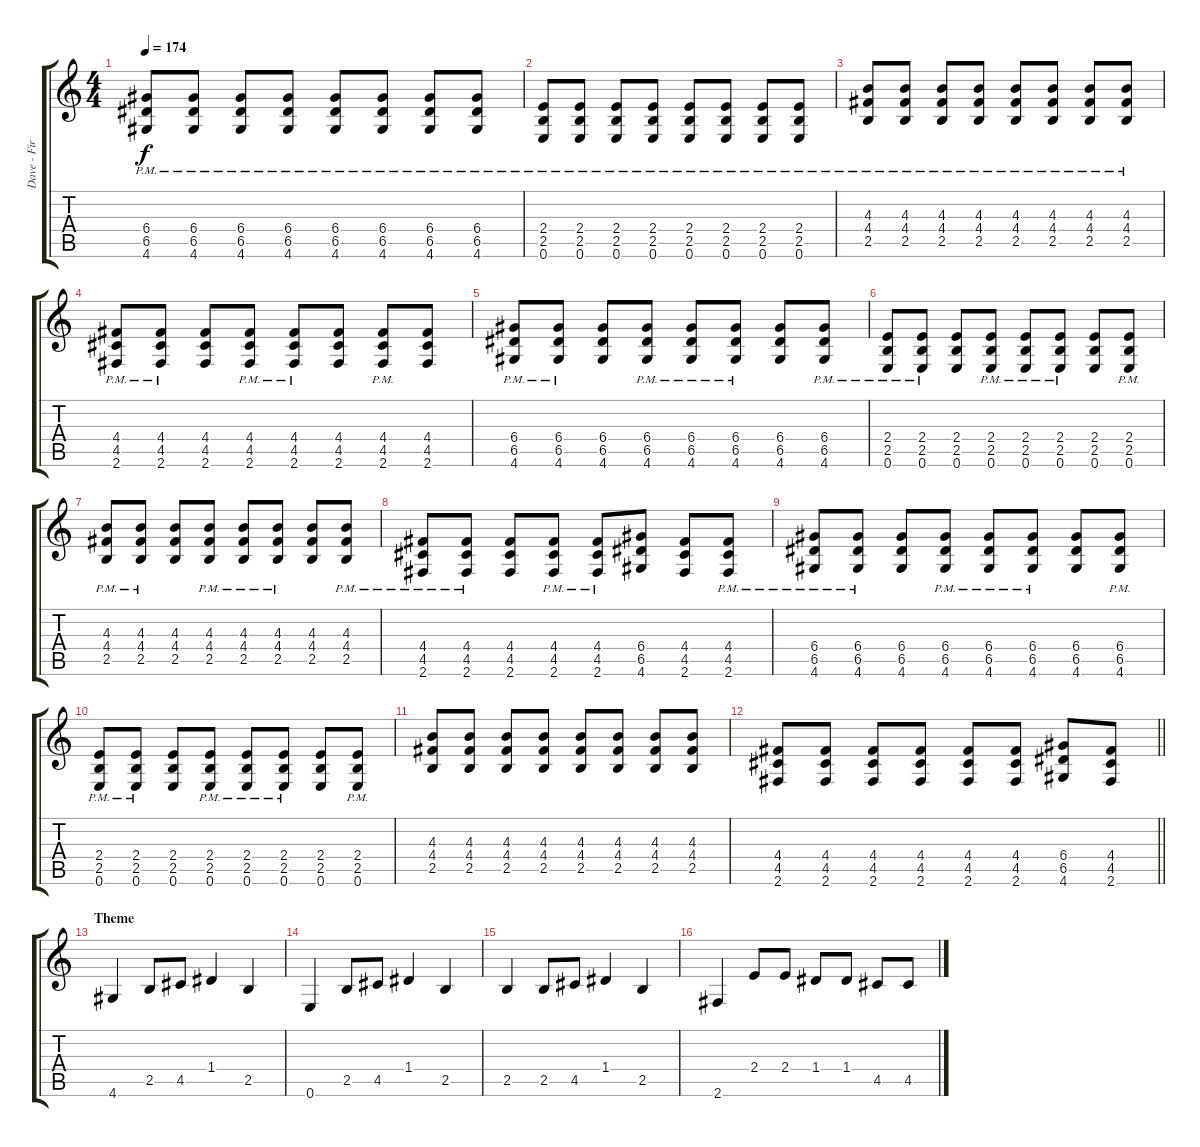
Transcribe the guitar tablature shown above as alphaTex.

\track ("Dave - First" "Dave - Fir") {instrument distortionguitar}
\staff {score tabs}
\tuning (E4 B3 G3 D3 A2 E2) {hide}
\ts (4 4)
\tempo 174
\clef g2
\ks c
(6.4{pm} 6.5{pm} 4.6{pm}).8{dy f} (6.4{pm} 6.5{pm} 4.6{pm}).8 (6.4{pm} 6.5{pm} 4.6{pm}).8 (6.4{pm} 6.5{pm} 4.6{pm}).8 (6.4{pm} 6.5{pm} 4.6{pm}).8 (6.4{pm} 6.5{pm} 4.6{pm}).8 (6.4{pm} 6.5{pm} 4.6{pm}).8 (6.4{pm} 6.5{pm} 4.6{pm}).8 |
(2.4{pm} 2.5{pm} 0.6{pm}).8 (2.4{pm} 2.5{pm} 0.6{pm}).8 (2.4{pm} 2.5{pm} 0.6{pm}).8 (2.4{pm} 2.5{pm} 0.6{pm}).8 (2.4{pm} 2.5{pm} 0.6{pm}).8 (2.4{pm} 2.5{pm} 0.6{pm}).8 (2.4{pm} 2.5{pm} 0.6{pm}).8 (2.4{pm} 2.5{pm} 0.6{pm}).8 |
(4.3{pm} 4.4{pm} 2.5{pm}).8 (4.3{pm} 4.4{pm} 2.5{pm}).8 (4.3{pm} 4.4{pm} 2.5{pm}).8 (4.3{pm} 4.4{pm} 2.5{pm}).8 (4.3{pm} 4.4{pm} 2.5{pm}).8 (4.3{pm} 4.4{pm} 2.5{pm}).8 (4.3{pm} 4.4{pm} 2.5{pm}).8 (4.3{pm} 4.4{pm} 2.5{pm}).8 |
(4.4{pm} 4.5{pm} 2.6{pm}).8 (4.4{pm} 4.5{pm} 2.6{pm}).8 (4.4 4.5 2.6).8 (4.4{pm} 4.5{pm} 2.6{pm}).8 (4.4{pm} 4.5{pm} 2.6{pm}).8 (4.4 4.5 2.6).8 (4.4{pm} 4.5{pm} 2.6{pm}).8 (4.4 4.5 2.6).8 |
(6.4{pm} 6.5{pm} 4.6{pm}).8 (6.4{pm} 6.5{pm} 4.6{pm}).8 (6.4 6.5 4.6).8 (6.4{pm} 6.5{pm} 4.6{pm}).8 (6.4{pm} 6.5{pm} 4.6{pm}).8 (6.4{pm} 6.5{pm} 4.6{pm}).8 (6.4 6.5 4.6).8 (6.4{pm} 6.5{pm} 4.6{pm}).8 |
(2.4{pm} 2.5{pm} 0.6{pm}).8 (2.4{pm} 2.5{pm} 0.6{pm}).8 (2.4 2.5 0.6).8 (2.4{pm} 2.5{pm} 0.6{pm}).8 (2.4{pm} 2.5{pm} 0.6{pm}).8 (2.4{pm} 2.5{pm} 0.6{pm}).8 (2.4 2.5 0.6).8 (2.4{pm} 2.5{pm} 0.6{pm}).8 |
(4.3{pm} 4.4{pm} 2.5{pm}).8 (4.3{pm} 4.4{pm} 2.5{pm}).8 (4.3 4.4 2.5).8 (4.3{pm} 4.4{pm} 2.5{pm}).8 (4.3{pm} 4.4{pm} 2.5{pm}).8 (4.3{pm} 4.4{pm} 2.5{pm}).8 (4.3 4.4 2.5).8 (4.3{pm} 4.4{pm} 2.5{pm}).8 |
(4.4{pm} 4.5{pm} 2.6{pm}).8 (4.4{pm} 4.5{pm} 2.6{pm}).8 (4.4 4.5 2.6).8 (4.4{pm} 4.5{pm} 2.6{pm}).8 (4.4{pm} 4.5{pm} 2.6{pm}).8 (6.4 6.5 4.6).8 (4.4 4.5 2.6).8 (4.4{pm} 4.5{pm} 2.6{pm}).8 |
(6.4{pm} 6.5{pm} 4.6{pm}).8 (6.4{pm} 6.5{pm} 4.6{pm}).8 (6.4 6.5 4.6).8 (6.4{pm} 6.5{pm} 4.6{pm}).8 (6.4{pm} 6.5{pm} 4.6{pm}).8 (6.4{pm} 6.5{pm} 4.6{pm}).8 (6.4 6.5 4.6).8 (6.4{pm} 6.5{pm} 4.6{pm}).8 |
(2.4{pm} 2.5{pm} 0.6{pm}).8 (2.4{pm} 2.5{pm} 0.6{pm}).8 (2.4 2.5 0.6).8 (2.4{pm} 2.5{pm} 0.6{pm}).8 (2.4{pm} 2.5{pm} 0.6{pm}).8 (2.4{pm} 2.5{pm} 0.6{pm}).8 (2.4 2.5 0.6).8 (2.4{pm} 2.5{pm} 0.6{pm}).8 |
(4.3 4.4 2.5).8 (4.3 4.4 2.5).8 (4.3 4.4 2.5).8 (4.3 4.4 2.5).8 (4.3 4.4 2.5).8 (4.3 4.4 2.5).8 (4.3 4.4 2.5).8 (4.3 4.4 2.5).8 |
\barLineRight lightlight
(4.4 4.5 2.6).8 (4.4 4.5 2.6).8 (4.4 4.5 2.6).8 (4.4 4.5 2.6).8 (4.4 4.5 2.6).8 (4.4 4.5 2.6).8 (6.4 6.5 4.6).8 (4.4 4.5 2.6).8 |
\section ("" "Theme")
4.6.4 2.5.8 4.5.8 1.4.4 2.5.4 |
0.6.4 2.5.8 4.5.8 1.4.4 2.5.4 |
2.5.4 2.5.8 4.5.8 1.4.4 2.5.4 |
2.6.4 2.4.8 2.4.8 1.4.8 1.4.8 4.5.8 4.5.8
